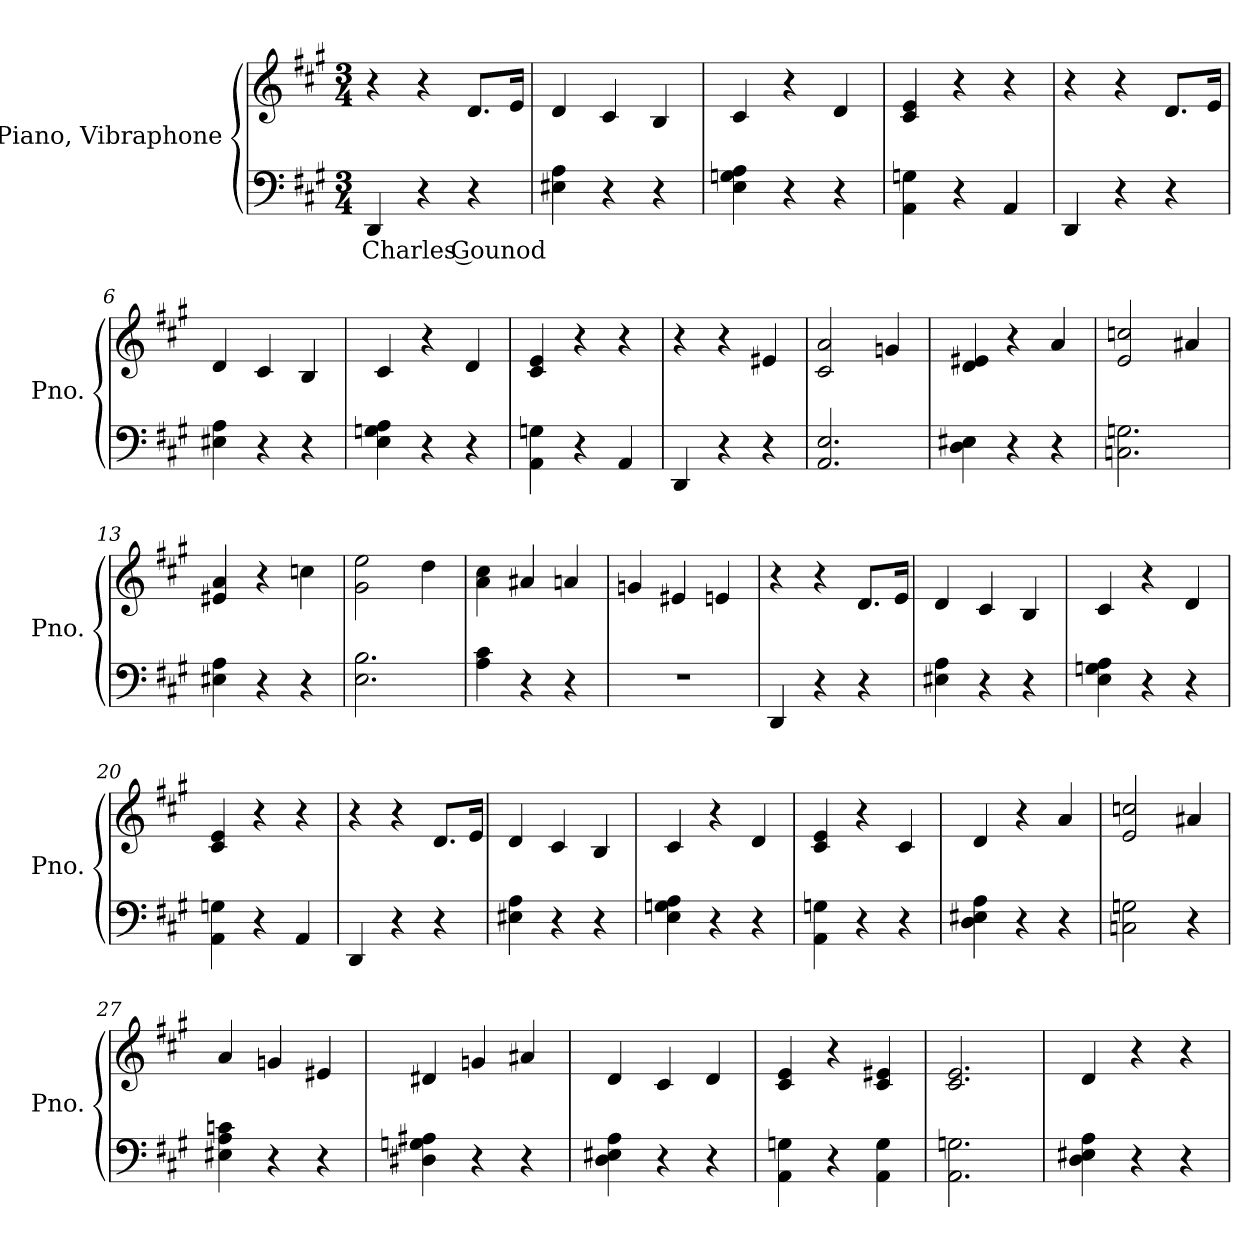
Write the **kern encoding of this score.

**kern	**text	**kern
*part2	*part2	*part1
*staff2	*staff2	*staff1
*I"Piano, Vibraphone	*	*I"Piano, Vibraphone
*I'Pno.	*	*I'Pno.
*clefF4	*	*clefG2
*k[f#c#g#]	*	*k[f#c#g#]
*M3/4	*	*M3/4
*MM280	*	*MM280
=1	=1	=1
!	!LO:LY:b	!
4DD/	Charles Gounod	4r
4r	.	4r
4r	.	8.d/L
.	.	16e/Jk
=2	=2	=2
4E#X\ 4A\	.	4d/
4r	.	4c#/
4r	.	4B/
=3	=3	=3
4E\ 4Gn\ 4A\	.	4c#/
4r	.	4r
4r	.	4d/
=4	=4	=4
4AA\ 4Gn\	.	4c#/ 4e/
4r	.	4r
4AA/	.	4r
=5	=5	=5
4DD/	.	4r
4r	.	4r
4r	.	8.d/L
.	.	16e/Jk
=6	=6	=6
4E#X\ 4A\	.	4d/
4r	.	4c#/
4r	.	4B/
!!LO:LB:g=z
=7	=7	=7
4E\ 4Gn\ 4A\	.	4c#/
4r	.	4r
4r	.	4d/
=8	=8	=8
4AA\ 4Gn\	.	4c#/ 4e/
4r	.	4r
4AA/	.	4r
=9	=9	=9
4DD/	.	4r
4r	.	4r
4r	.	4e#X/
=10	=10	=10
2.AA/ 2.E/	.	2c#/ 2a/
.	.	4gn/
=11	=11	=11
4D\ 4E#X\	.	4d/ 4e#X/
4r	.	4r
4r	.	4a/
=12	=12	=12
2.Cn\ 2.Gn\	.	2e/ 2ccn/
.	.	4a#X/
=13	=13	=13
4E#X\ 4A\	.	4e#X/ 4a/
4r	.	4r
4r	.	4ccn\
=14	=14	=14
2.E\ 2.B\	.	2g#\ 2ee\
.	.	4dd\
=15	=15	=15
4A\ 4c#\	.	4a\ 4cc#\
4r	.	4a#X/
4r	.	4an/
!!LO:LB:g=z
=16	=16	=16
2.r	.	4gn/
.	.	4e#X/
.	.	4en/
=17	=17	=17
4DD/	.	4r
4r	.	4r
4r	.	8.d/L
.	.	16e/Jk
=18	=18	=18
4E#X\ 4A\	.	4d/
4r	.	4c#/
4r	.	4B/
=19	=19	=19
4E\ 4Gn\ 4A\	.	4c#/
4r	.	4r
4r	.	4d/
=20	=20	=20
4AA\ 4Gn\	.	4c#/ 4e/
4r	.	4r
4AA/	.	4r
=21	=21	=21
4DD/	.	4r
4r	.	4r
4r	.	8.d/L
.	.	16e/Jk
=22	=22	=22
4E#X\ 4A\	.	4d/
4r	.	4c#/
4r	.	4B/
=23	=23	=23
4E\ 4Gn\ 4A\	.	4c#/
4r	.	4r
4r	.	4d/
!!LO:LB:g=z
=24	=24	=24
4AA\ 4Gn\	.	4c#/ 4e/
4r	.	4r
4r	.	4c#/
=25	=25	=25
4D\ 4E#X\ 4A\	.	4d/
4r	.	4r
4r	.	4a/
=26	=26	=26
2Cn\ 2Gn\	.	2e/ 2ccn/
4r	.	4a#X/
=27	=27	=27
4E#X\ 4A\ 4cn\	.	4a/
4r	.	4gn/
4r	.	4e#X/
=28	=28	=28
4D#X\ 4Gn\ 4A#X\	.	4d#X/
4r	.	4gn/
4r	.	4a#X/
=29	=29	=29
4D\ 4E#X\ 4A\	.	4d/
4r	.	4c#/
4r	.	4d/
=30	=30	=30
4AA\ 4Gn\	.	4c#/ 4e/
4r	.	4r
4AA\ 4G\	.	4c#/ 4e#X/
=31	=31	=31
2.AA\ 2.Gn\	.	2.c#/ 2.e/
!!LO:LB:g=z
=32	=32	=32
4D\ 4E#X\ 4A\	.	4d/
4r	.	4r
4r	.	4r
=	=	=
*-	*-	*-
